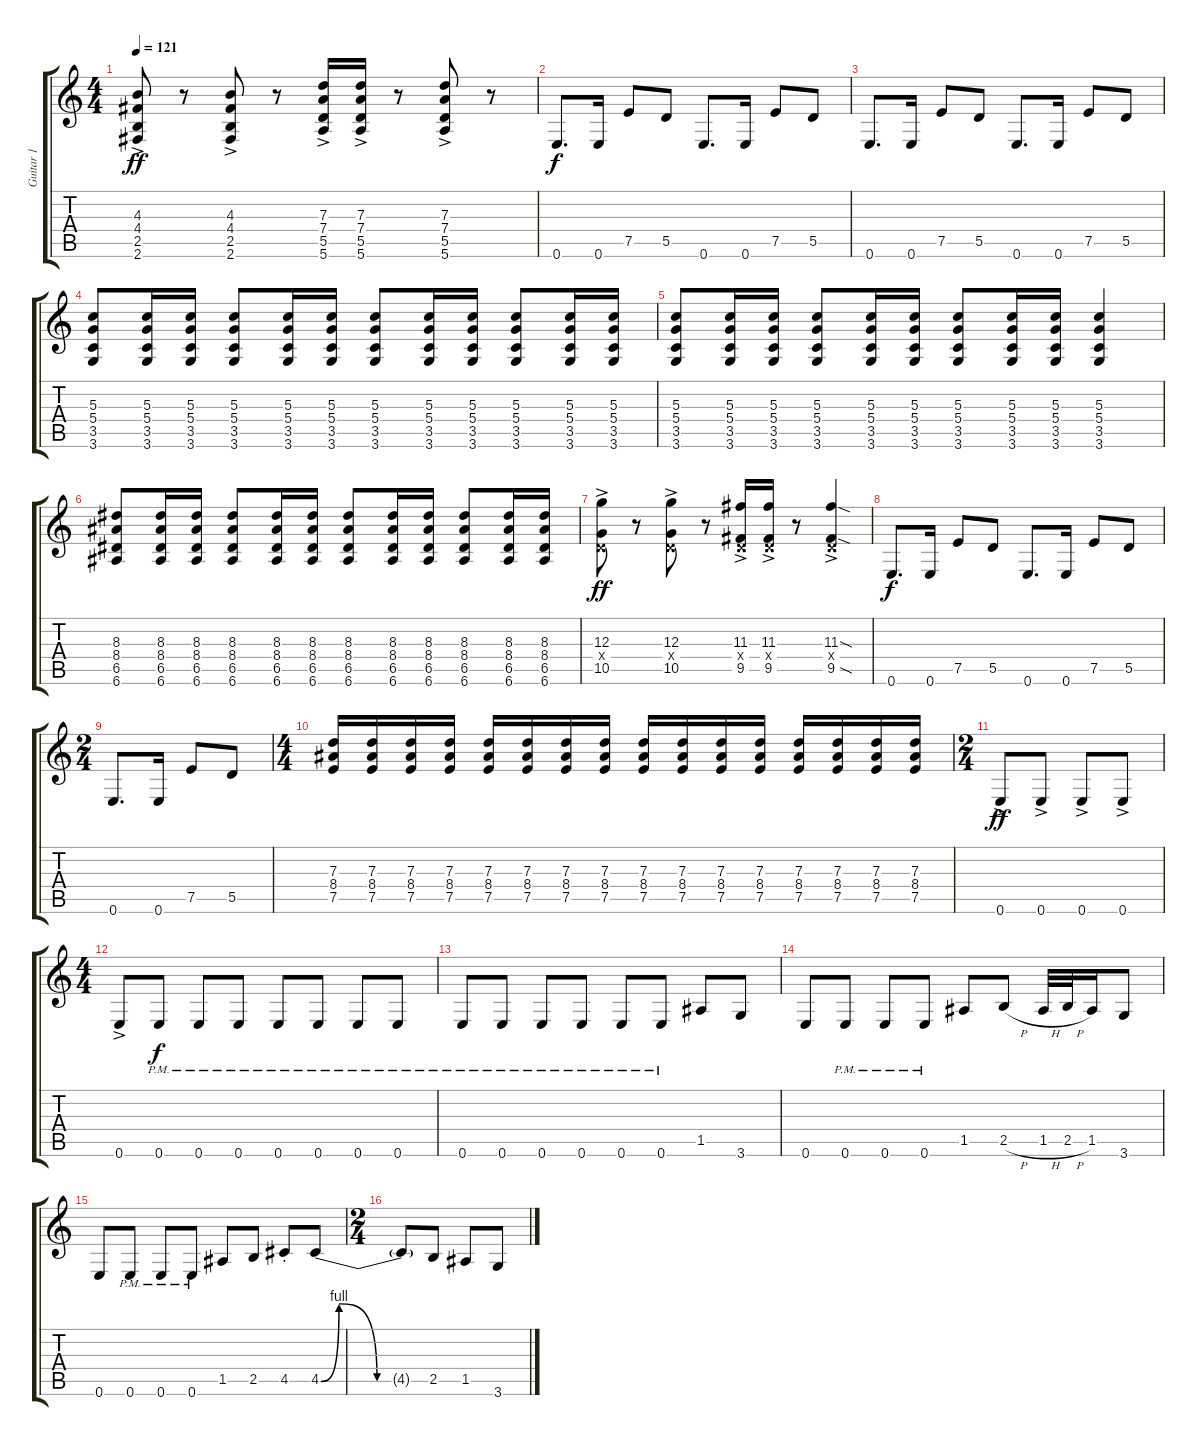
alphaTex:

\track ("Guitar 1" "Guitar 1") {instrument distortionguitar}
\staff {score tabs}
\tuning (E4 B3 G3 D3 A2 E2) {hide}
\ts (4 4)
\tempo 121
\clef g2
\ks c
(4.3{ac} 4.4{ac} 2.5{ac} 2.6{ac}).8{dy ff} r.8 (4.3{ac} 4.4{ac} 2.5{ac} 2.6{ac}).8 r.8 (7.3{ac} 7.4{ac} 5.5{ac} 5.6{ac}).16 (7.3{ac} 7.4{ac} 5.5{ac} 5.6{ac}).16 r.8 (7.3{ac} 7.4{ac} 5.5{ac} 5.6{ac}).8 r.8 |
0.6.8{d dy f} 0.6.16 7.5.8 5.5.8 0.6.8{d} 0.6.16 7.5.8 5.5.8 |
0.6.8{d} 0.6.16 7.5.8 5.5.8 0.6.8{d} 0.6.16 7.5.8 5.5.8 |
(5.3 5.4 3.5 3.6).8 (5.3 5.4 3.5 3.6).16 (5.3 5.4 3.5 3.6).16 (5.3 5.4 3.5 3.6).8 (5.3 5.4 3.5 3.6).16 (5.3 5.4 3.5 3.6).16 (5.3 5.4 3.5 3.6).8 (5.3 5.4 3.5 3.6).16 (5.3 5.4 3.5 3.6).16 (5.3 5.4 3.5 3.6).8 (5.3 5.4 3.5 3.6).16 (5.3 5.4 3.5 3.6).16 |
(5.3 5.4 3.5 3.6).8 (5.3 5.4 3.5 3.6).16 (5.3 5.4 3.5 3.6).16 (5.3 5.4 3.5 3.6).8 (5.3 5.4 3.5 3.6).16 (5.3 5.4 3.5 3.6).16 (5.3 5.4 3.5 3.6).8 (5.3 5.4 3.5 3.6).16 (5.3 5.4 3.5 3.6).16 (5.3 5.4 3.5 3.6).4 |
(8.3 8.4 6.5 6.6).8 (8.3 8.4 6.5 6.6).16 (8.3 8.4 6.5 6.6).16 (8.3 8.4 6.5 6.6).8 (8.3 8.4 6.5 6.6).16 (8.3 8.4 6.5 6.6).16 (8.3 8.4 6.5 6.6).8 (8.3 8.4 6.5 6.6).16 (8.3 8.4 6.5 6.6).16 (8.3 8.4 6.5 6.6).8 (8.3 8.4 6.5 6.6).16 (8.3 8.4 6.5 6.6).16 |
(12.3{ac} 0.4{x} 10.5{ac}).8{dy ff} r.8 (12.3{ac} 0.4{x} 10.5{ac}).8 r.8 (11.3{ac} 0.4{x} 9.5{ac}).16 (11.3{ac} 0.4{x} 9.5{ac}).16 r.8 (11.3{sod ac} 0.4{x} 9.5{sod ac}).4 |
0.6.8{d dy f} 0.6.16 7.5.8 5.5.8 0.6.8{d} 0.6.16 7.5.8 5.5.8 |
\ts (2 4)
0.6.8{d} 0.6.16 7.5.8 5.5.8 |
\ts (4 4)
(7.3 8.4 7.5).16 (7.3 8.4 7.5).16 (7.3 8.4 7.5).16 (7.3 8.4 7.5).16 (7.3 8.4 7.5).16 (7.3 8.4 7.5).16 (7.3 8.4 7.5).16 (7.3 8.4 7.5).16 (7.3 8.4 7.5).16 (7.3 8.4 7.5).16 (7.3 8.4 7.5).16 (7.3 8.4 7.5).16 (7.3 8.4 7.5).16 (7.3 8.4 7.5).16 (7.3 8.4 7.5).16 (7.3 8.4 7.5).16 |
\ts (2 4)
0.6{ac}.8{dy ff} 0.6{ac}.8 0.6{ac}.8 0.6{ac}.8 |
\ts (4 4)
0.6{ac}.8 0.6{pm}.8{dy f} 0.6{pm}.8 0.6{pm}.8 0.6{pm}.8 0.6{pm}.8 0.6{pm}.8 0.6{pm}.8 |
0.6{pm}.8 0.6{pm}.8 0.6{pm}.8 0.6{pm}.8 0.6{pm}.8 0.6{pm}.8 1.5.8 3.6.8 |
0.6.8 0.6{pm}.8 0.6{pm}.8 0.6{pm}.8 1.5.8 2.5{h}.8 1.5{h}.32 2.5{h}.32 1.5.16 3.6.8 |
0.6.8 0.6{pm}.8 0.6{pm}.8 0.6{pm}.8 1.5.8 2.5.8 4.5{st}.8 4.5{be (custom 0 0 10 4 31 0 60 0)}.8 |
\ts (2 4)
4.5{t}.8 2.5.8 1.5.8 3.6.8
